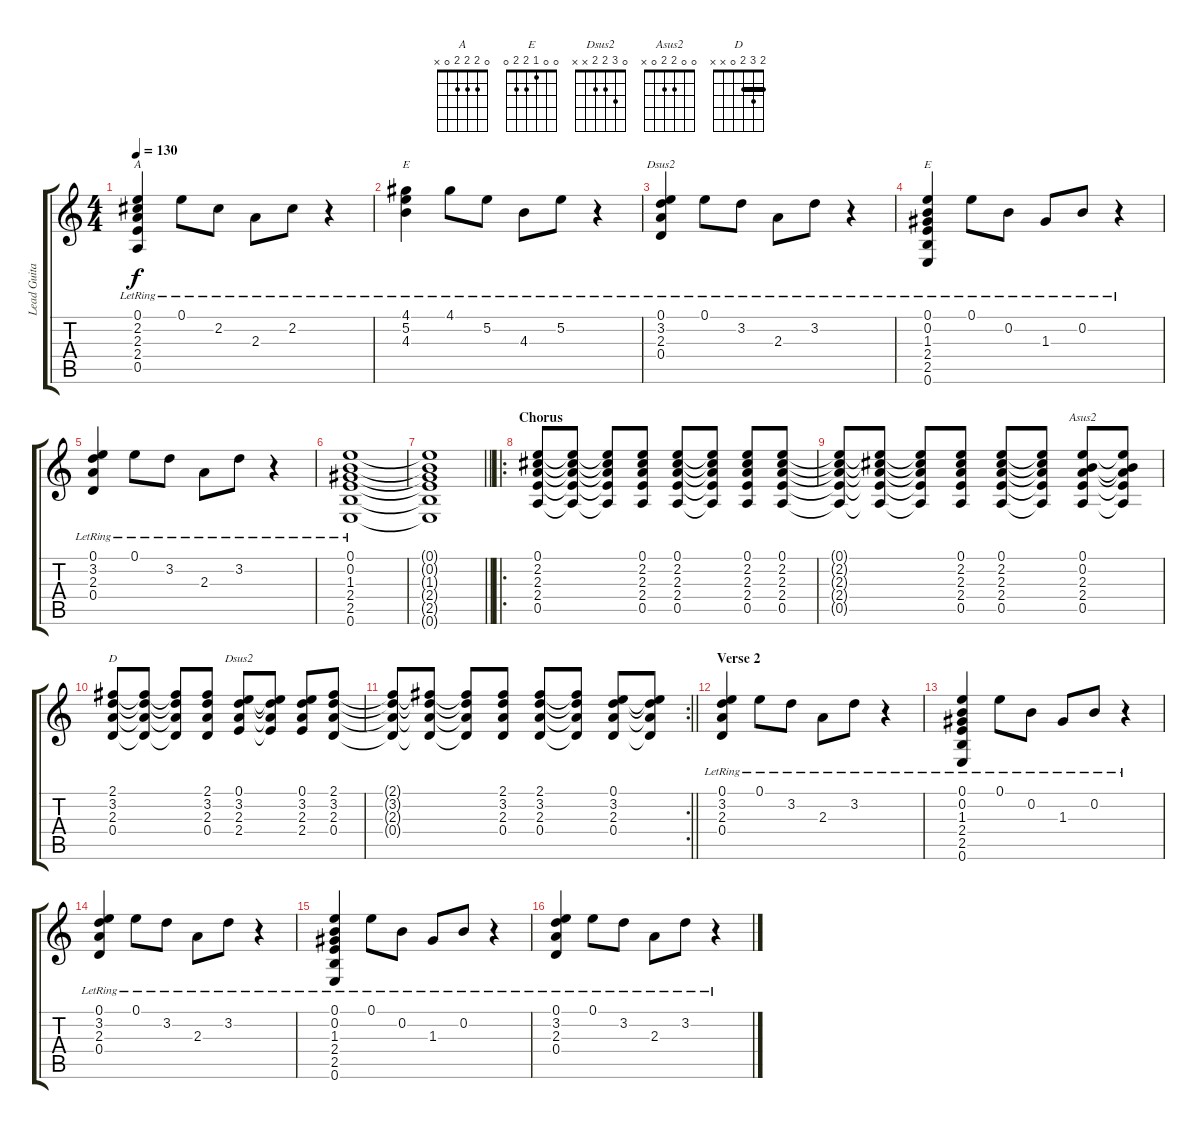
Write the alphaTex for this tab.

\track ("Lead Guitar" "Lead Guita") {instrument electricguitarclean}
\staff {score tabs}
\tuning (E4 B3 G3 D3 A2 E2) {hide}
\chord ("A" 0 2 2 2 0 x)
\chord ("E" 4 5 4 x x x) {barre 4}
\chord ("Dsus2" 0 3 2 0 x x)
\chord ("E" 0 0 1 2 2 0)
\chord ("Asus2" 0 0 2 2 0 x)
\chord ("D" 2 3 2 0 x x) {barre 2}
\chord ("Dsus2" 0 3 2 2 x x)
\ts (4 4)
\tempo 130
\clef g2
\ks c
(0.1{lr} 2.2{lr} 2.3{lr} 2.4{lr} 0.5{lr}).4{ch "A" dy f} 0.1{lr}.8 2.2{lr}.8 2.3{lr}.8 2.2{lr}.8 r.4 |
(4.1{lr} 5.2{lr} 4.3{lr}).4{ch "E"} 4.1{lr}.8 5.2{lr}.8 4.3{lr}.8 5.2{lr}.8 r.4 |
(0.1{lr} 3.2{lr} 2.3{lr} 0.4{lr}).4{ch "Dsus2"} 0.1{lr}.8 3.2{lr}.8 2.3{lr}.8 3.2{lr}.8 r.4 |
(0.1{lr} 0.2{lr} 1.3{lr} 2.4{lr} 2.5{lr} 0.6{lr}).4{ch "E"} 0.1{lr}.8 0.2{lr}.8 1.3{lr}.8 0.2{lr}.8 r.4 |
(0.1{lr} 3.2{lr} 2.3{lr} 0.4{lr}).4 0.1{lr}.8 3.2{lr}.8 2.3{lr}.8 3.2{lr}.8 r.4 |
(0.1{lr} 0.2{lr} 1.3{lr} 2.4{lr} 2.5{lr} 0.6{lr}).1 |
\barLineRight lightlight
(0.1{t} 0.2{t} 1.3{t} 2.4{t} 2.5{t} 0.6{t}).1 |
\ro
\section ("" "Chorus")
(0.1 2.2 2.3 2.4 0.5).8 (0.1{t} 2.2{t} 2.3{t} 2.4{t} 0.5{t}).8 (0.1{t} 2.2{t} 2.3{t} 2.4{t} 0.5{t}).8 (0.1 2.2 2.3 2.4 0.5).8 (0.1 2.2 2.3 2.4 0.5).8 (0.1{t} 2.2{t} 2.3{t} 2.4{t} 0.5{t}).8 (0.1 2.2 2.3 2.4 0.5).8 (0.1 2.2 2.3 2.4 0.5).8 |
(0.1{t} 2.2{t} 2.3{t} 2.4{t} 0.5{t}).8 (0.1{t} 2.2{t} 2.3{t} 2.4{t} 0.5{t}).8 (0.1{t} 2.2{t} 2.3{t} 2.4{t} 0.5{t}).8 (0.1 2.2 2.3 2.4 0.5).8 (0.1 2.2 2.3 2.4 0.5).8 (0.1{t} 2.2{t} 2.3{t} 2.4{t} 0.5{t}).8 (0.1 0.2 2.3 2.4 0.5).8{ch "Asus2"} (0.1{t} 0.2{t} 2.3{t} 2.4{t} 0.5{t}).8 |
(2.1 3.2 2.3 0.4).8{ch "D"} (2.1{t} 3.2{t} 2.3{t} 0.4{t}).8 (2.1{t} 3.2{t} 2.3{t} 0.4{t}).8 (2.1 3.2 2.3 0.4).8 (0.1 3.2 2.3 2.4).8{ch "Dsus2"} (0.1{t} 3.2{t} 2.3{t} 2.4{t}).8 (0.1 3.2 2.3 2.4).8 (2.1 3.2 2.3 0.4).8 |
\rc 2
\barLineRight lightlight
(2.1{t} 3.2{t} 2.3{t} 0.4{t}).8 (2.1{t} 3.2{t} 2.3{t} 0.4{t}).8 (2.1{t} 3.2{t} 2.3{t} 0.4{t}).8 (2.1 3.2 2.3 0.4).8 (2.1 3.2 2.3 0.4).8 (2.1{t} 3.2{t} 2.3{t} 0.4{t}).8 (0.1 3.2 2.3 0.4).8 (0.1{t} 3.2{t} 2.3{t} 0.4{t}).8 |
\section ("" "Verse 2")
(0.1{lr} 3.2{lr} 2.3{lr} 0.4{lr}).4 0.1{lr}.8 3.2{lr}.8 2.3{lr}.8 3.2{lr}.8 r.4 |
(0.1{lr} 0.2{lr} 1.3{lr} 2.4{lr} 2.5{lr} 0.6{lr}).4 0.1{lr}.8 0.2{lr}.8 1.3{lr}.8 0.2{lr}.8 r.4 |
(0.1{lr} 3.2{lr} 2.3{lr} 0.4{lr}).4 0.1{lr}.8 3.2{lr}.8 2.3{lr}.8 3.2{lr}.8 r.4 |
(0.1{lr} 0.2{lr} 1.3{lr} 2.4{lr} 2.5{lr} 0.6{lr}).4 0.1{lr}.8 0.2{lr}.8 1.3{lr}.8 0.2{lr}.8 r.4 |
(0.1{lr} 3.2{lr} 2.3{lr} 0.4{lr}).4 0.1{lr}.8 3.2{lr}.8 2.3{lr}.8 3.2{lr}.8 r.4
